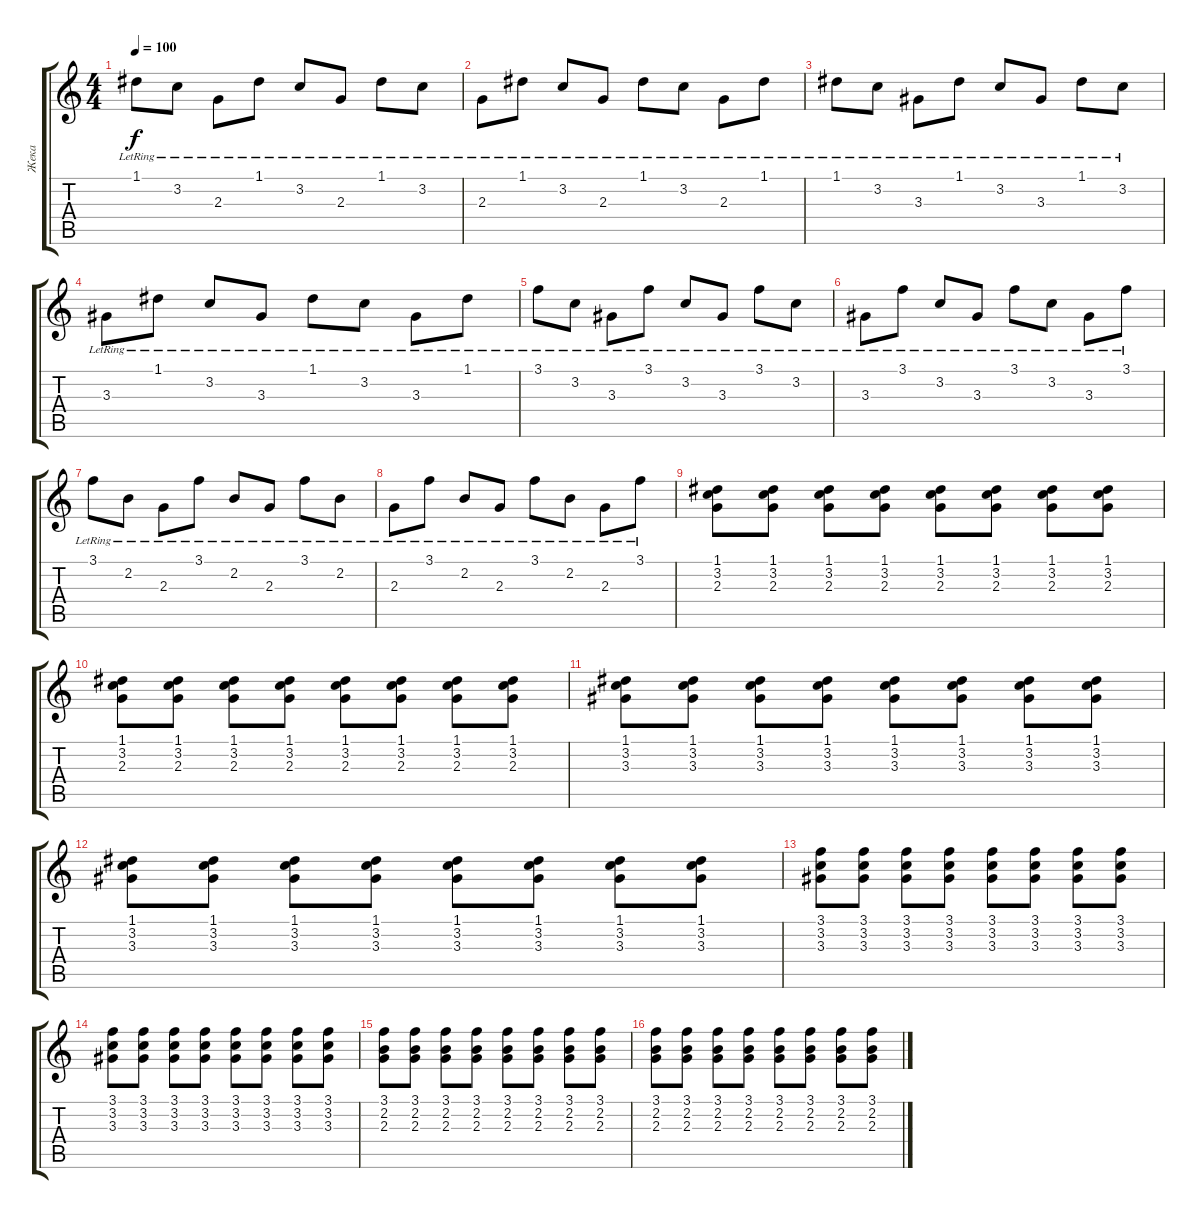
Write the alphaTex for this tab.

\track ("Жека" "Жека") {instrument acousticguitarsteel}
\staff {score tabs}
\tuning (D4 A3 F3 C3 G2 C2) {hide}
\ts (4 4)
\tempo 100
\clef g2
\ks c
1.1{lr}.8{dy f} 3.2{lr}.8 2.3{lr}.8 1.1{lr}.8 3.2{lr}.8 2.3{lr}.8 1.1{lr}.8 3.2{lr}.8 |
2.3{lr}.8 1.1{lr}.8 3.2{lr}.8 2.3{lr}.8 1.1{lr}.8 3.2{lr}.8 2.3{lr}.8 1.1{lr}.8 |
1.1{lr}.8 3.2{lr}.8 3.3{lr}.8 1.1{lr}.8 3.2{lr}.8 3.3{lr}.8 1.1{lr}.8 3.2{lr}.8 |
3.3{lr}.8 1.1{lr}.8 3.2{lr}.8 3.3{lr}.8 1.1{lr}.8 3.2{lr}.8 3.3{lr}.8 1.1{lr}.8 |
3.1{lr}.8 3.2{lr}.8 3.3{lr}.8 3.1{lr}.8 3.2{lr}.8 3.3{lr}.8 3.1{lr}.8 3.2{lr}.8 |
3.3{lr}.8 3.1{lr}.8 3.2{lr}.8 3.3{lr}.8 3.1{lr}.8 3.2{lr}.8 3.3{lr}.8 3.1{lr}.8 |
3.1{lr}.8 2.2{lr}.8 2.3{lr}.8 3.1{lr}.8 2.2{lr}.8 2.3{lr}.8 3.1{lr}.8 2.2{lr}.8 |
2.3{lr}.8 3.1{lr}.8 2.2{lr}.8 2.3{lr}.8 3.1{lr}.8 2.2{lr}.8 2.3{lr}.8 3.1{lr}.8 |
(1.1 3.2 2.3).8 (1.1 3.2 2.3).8 (1.1 3.2 2.3).8 (1.1 3.2 2.3).8 (1.1 3.2 2.3).8 (1.1 3.2 2.3).8 (1.1 3.2 2.3).8 (1.1 3.2 2.3).8 |
(1.1 3.2 2.3).8 (1.1 3.2 2.3).8 (1.1 3.2 2.3).8 (1.1 3.2 2.3).8 (1.1 3.2 2.3).8 (1.1 3.2 2.3).8 (1.1 3.2 2.3).8 (1.1 3.2 2.3).8 |
(1.1 3.2 3.3).8 (1.1 3.2 3.3).8 (1.1 3.2 3.3).8 (1.1 3.2 3.3).8 (1.1 3.2 3.3).8 (1.1 3.2 3.3).8 (1.1 3.2 3.3).8 (1.1 3.2 3.3).8 |
(1.1 3.2 3.3).8 (1.1 3.2 3.3).8 (1.1 3.2 3.3).8 (1.1 3.2 3.3).8 (1.1 3.2 3.3).8 (1.1 3.2 3.3).8 (1.1 3.2 3.3).8 (1.1 3.2 3.3).8 |
(3.1 3.2 3.3).8 (3.1 3.2 3.3).8 (3.1 3.2 3.3).8 (3.1 3.2 3.3).8 (3.1 3.2 3.3).8 (3.1 3.2 3.3).8 (3.1 3.2 3.3).8 (3.1 3.2 3.3).8 |
(3.1 3.2 3.3).8 (3.1 3.2 3.3).8 (3.1 3.2 3.3).8 (3.1 3.2 3.3).8 (3.1 3.2 3.3).8 (3.1 3.2 3.3).8 (3.1 3.2 3.3).8 (3.1 3.2 3.3).8 |
(3.1 2.2 2.3).8 (3.1 2.2 2.3).8 (3.1 2.2 2.3).8 (3.1 2.2 2.3).8 (3.1 2.2 2.3).8 (3.1 2.2 2.3).8 (3.1 2.2 2.3).8 (3.1 2.2 2.3).8 |
(3.1 2.2 2.3).8 (3.1 2.2 2.3).8 (3.1 2.2 2.3).8 (3.1 2.2 2.3).8 (3.1 2.2 2.3).8 (3.1 2.2 2.3).8 (3.1 2.2 2.3).8 (3.1 2.2 2.3).8
